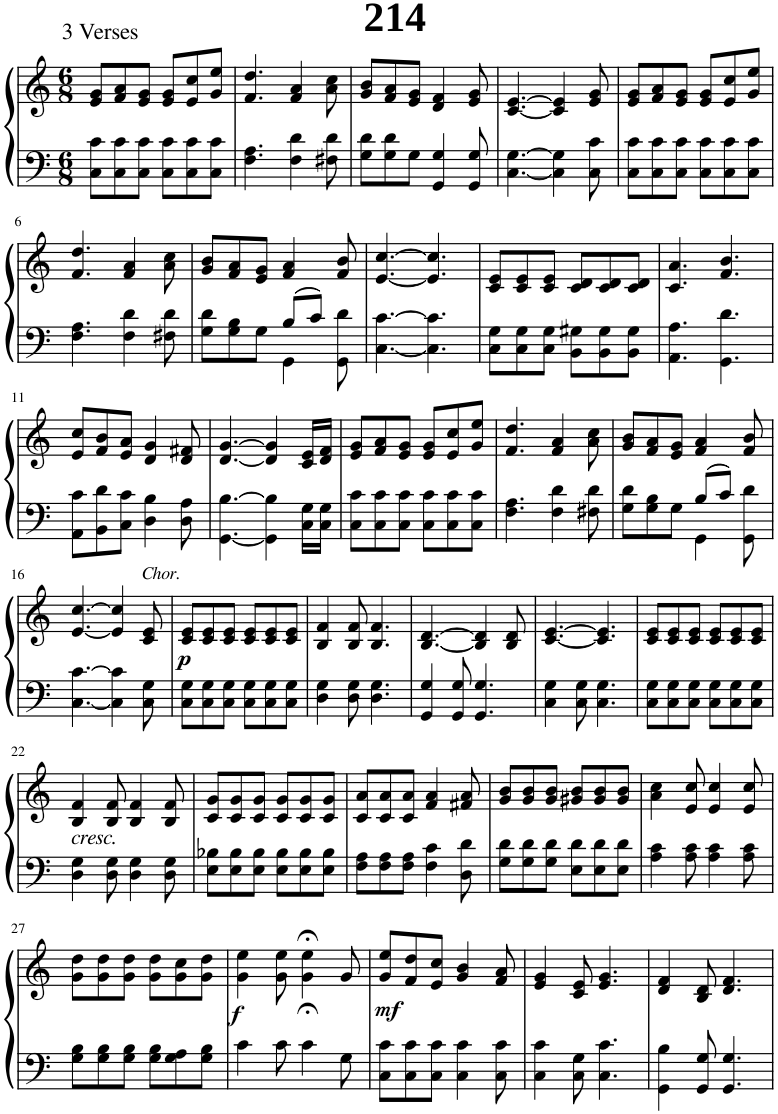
**kern	**kern	**dynam
*part1	*part1	*part1
*staff2	*staff1	*staff1/2
*I"Piano	*	*
*I'Pno.	*	*
*clefF4	*clefG2	*
*k[]	*k[]	*
*M6/8	*M6/8	*
=1	=1	=1
8C\ 8c\L	8e/ 8g/L	.
8C\ 8c\	8f/ 8a/	.
8C\ 8c\J	8e/ 8g/J	.
8C\ 8c\L	8e/ 8g/L	.
8C\ 8c\	8e/ 8cc/	.
8C\ 8c\J	8g/ 8ee/J	.
=2	=2	=2
4.F\ 4.A\	4.f/ 4.dd/	.
4F\ 4d\	4f/ 4a/	.
8F#X\ 8d\	8a\ 8cc\	.
=3	=3	=3
8G\ 8d\L	8g/ 8b/L	.
8G\ 8d\	8f/ 8a/	.
8G\J	8e/ 8g/J	.
4GG/ 4G/	4d/ 4f/	.
8GG/ 8G/	8e/ 8g/	.
=4	=4	=4
[4.C\ [4.G\	[4.c/ [4.e/	.
4C\] 4G\]	4c/] 4e/]	.
8C\ 8c\	8e/ 8g/	.
=5	=5	=5
8C\ 8c\L	8e/ 8g/L	.
8C\ 8c\	8f/ 8a/	.
8C\ 8c\J	8e/ 8g/J	.
8C\ 8c\L	8e/ 8g/L	.
8C\ 8c\	8e/ 8cc/	.
8C\ 8c\J	8g/ 8ee/J	.
!!LO:LB:g=z
=6	=6	=6
4.F\ 4.A\	4.f/ 4.dd/	.
4F\ 4d\	4f/ 4a/	.
8F#X\ 8d\	8a\ 8cc\	.
=7	=7	=7
*^	*	*
4.ryy	8G\ 8d\L	8g/ 8b/L	.
.	8G\ 8B\	8f/ 8a/	.
.	8G\J	8e/ 8g/J	.
8B/L	4GG\	4f/ 4a/	.
8c/J	.	.	.
8ryy	8GG\ 8d\	8f/ 8b/	.
*v	*v	*	*
=8	=8	=8
[4.C\ [4.c\	[4.e/ [4.cc/	.
4.C\] 4.c\]	4.e/] 4.cc/]	.
=9	=9	=9
8C\ 8G\L	8c/ 8e/L	.
8C\ 8G\	8c/ 8e/	.
8C\ 8G\J	8c/ 8e/J	.
8BB\ 8G#X\L	8c/ 8d/L	.
8BB\ 8G#\	8c/ 8d/	.
8BB\ 8G#\J	8c/ 8d/J	.
=10	=10	=10
4.AA\ 4.A\	4.c/ 4.a/	.
4.GG\ 4.d\	4.f/ 4.b/	.
!!LO:LB:g=z
=11	=11	=11
8AA\ 8c\L	8e/ 8cc/L	.
8BB\ 8d\	8f/ 8b/	.
8C\ 8c\J	8e/ 8a/J	.
4D\ 4B\	4d/ 4g/	.
8D\ 8A\	8d/ 8f#X/	.
=12	=12	=12
[4.GG\ [4.B\	[4.d/ [4.g/	.
4GG\] 4B\]	4d/] 4g/]	.
16C\ 16G\LL	16c/ 16e/LL	.
16C\ 16G\JJ	16d/ 16f/JJ	.
=13	=13	=13
8C\ 8c\L	8e/ 8g/L	.
8C\ 8c\	8f/ 8a/	.
8C\ 8c\J	8e/ 8g/J	.
8C\ 8c\L	8e/ 8g/L	.
8C\ 8c\	8e/ 8cc/	.
8C\ 8c\J	8g/ 8ee/J	.
=14	=14	=14
4.F\ 4.A\	4.f/ 4.dd/	.
4F\ 4d\	4f/ 4a/	.
8F#X\ 8d\	8a\ 8cc\	.
=15	=15	=15
*^	*	*
4.ryy	8G\ 8d\L	8g/ 8b/L	.
.	8G\ 8B\	8f/ 8a/	.
.	8G\J	8e/ 8g/J	.
8B/L	4GG\	4f/ 4a/	.
8c/J	.	.	.
8ryy	8GG\ 8d\	8f/ 8b/	.
*v	*v	*	*
!!LO:LB:g=z
=16	=16	=16
[4.C\ [4.c\	[4.e/ [4.cc/	.
4C\] 4c\]	4e/] 4cc/]	.
!	!LO:TX:a:i:t=Chor.	!
8C\ 8G\	8c/ 8e/	.
=17	=17	=17
!	!	!LO:DY:b
8C\ 8G\L	8c/ 8e/L	p
8C\ 8G\	8c/ 8e/	.
8C\ 8G\J	8c/ 8e/J	.
8C\ 8G\L	8c/ 8e/L	.
8C\ 8G\	8c/ 8e/	.
8C\ 8G\J	8c/ 8e/J	.
=18	=18	=18
4D\ 4G\	4B/ 4f/	.
8D\ 8G\	8B/ 8f/	.
4.D\ 4.G\	4.B/ 4.f/	.
=19	=19	=19
4GG/ 4G/	[4.B/ [4.d/	.
8GG/ 8G/	.	.
4.GG/ 4.G/	4B/] 4d/]	.
.	8B/ 8d/	.
=20	=20	=20
4C\ 4G\	[4.c/ [4.e/	.
8C\ 8G\	.	.
4.C\ 4.G\	4.c/] 4.e/]	.
=21	=21	=21
8C\ 8G\L	8c/ 8e/L	.
8C\ 8G\	8c/ 8e/	.
8C\ 8G\J	8c/ 8e/J	.
8C\ 8G\L	8c/ 8e/L	.
8C\ 8G\	8c/ 8e/	.
8C\ 8G\J	8c/ 8e/J	.
!!LO:LB:g=z
=22	=22	=22
!	!LO:TX:b:i:t=cresc.	!
4D\ 4G\	4B/ 4f/	.
8D\ 8G\	8B/ 8f/	.
4D\ 4G\	4B/ 4f/	.
8D\ 8G\	8B/ 8f/	.
=23	=23	=23
8E\ 8B-X\L	8c/ 8g/L	.
8E\ 8B-\	8c/ 8g/	.
8E\ 8B-\J	8c/ 8g/J	.
8E\ 8B-\L	8c/ 8g/L	.
8E\ 8B-\	8c/ 8g/	.
8E\ 8B-\J	8c/ 8g/J	.
=24	=24	=24
8F\ 8A\L	8c/ 8a/L	.
8F\ 8A\	8c/ 8a/	.
8F\ 8A\J	8c/ 8a/J	.
4F\ 4c\	4f/ 4a/	.
8D\ 8d\	8f#X/ 8a/	.
=25	=25	=25
8G\ 8d\L	8g/ 8b/L	.
8G\ 8d\	8g/ 8b/	.
8G\ 8d\J	8g/ 8b/J	.
8E\ 8d\L	8g#X/ 8b/L	.
8E\ 8d\	8g#/ 8b/	.
8E\ 8d\J	8g#/ 8b/J	.
=26	=26	=26
4A\ 4c\	4a\ 4cc\	.
8A\ 8c\	8e/ 8cc/	.
4A\ 4c\	4e/ 4cc/	.
8A\ 8c\	8e/ 8cc/	.
!!LO:LB:g=z
=27	=27	=27
8G\ 8B\L	8g\ 8dd\L	.
8G\ 8B\	8g\ 8dd\	.
8G\ 8B\J	8g\ 8dd\J	.
8G\ 8B\L	8g\ 8dd\L	.
8G\ 8A\	8g\ 8cc\	.
8G\ 8B\J	8g\ 8dd\J	.
=28	=28	=28
!	!	!LO:DY:b
4c\	4g\ 4ee\	f
8c\	8g\ 8ee\	.
4c;<\	4g\;< 4ee\;<	.
8G\	8g/	.
=29	=29	=29
!	!	!LO:DY:b
8C\ 8c\L	8g/ 8ee/L	mf
8C\ 8c\	8f/ 8dd/	.
8C\ 8c\J	8e/ 8cc/J	.
4C\ 4c\	4g/ 4b/	.
8C\ 8c\	8f/ 8a/	.
=30	=30	=30
4C\ 4c\	4e/ 4g/	.
8C\ 8G\	8c/ 8e/	.
4.C\ 4.c\	4.e/ 4.g/	.
=31	=31	=31
4GG\ 4B\	4d/ 4f/	.
8GG/ 8G/	8B/ 8d/	.
4.GG/ 4.G/	4.d/ 4.f/	.
=	=	=
*-	*-	*-
